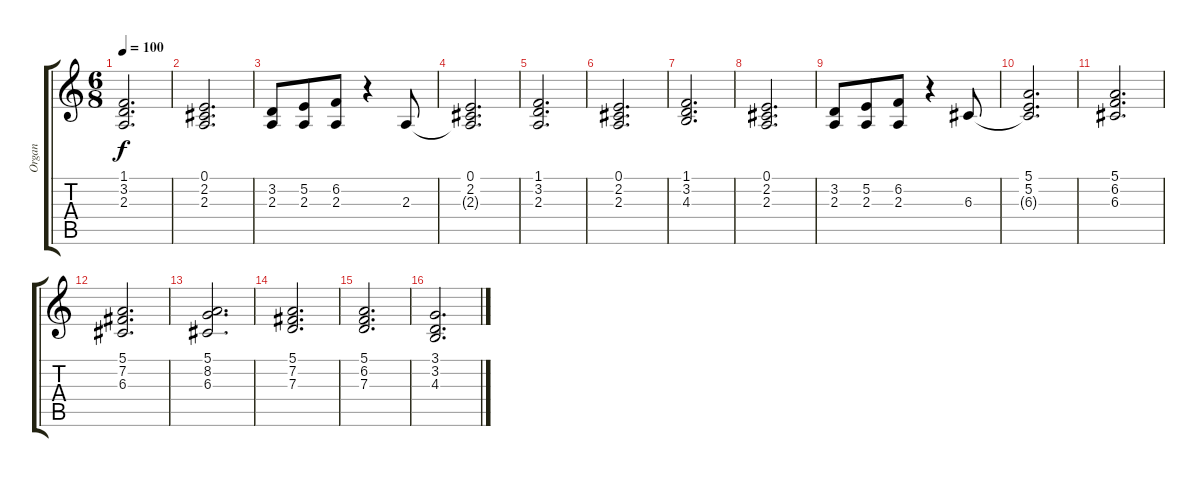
\track ("Organ" "Organ") {instrument percussiveorgan}
\staff {score tabs}
\tuning (E4 B3 G3 D3 A2 E2) {hide}
\ts (6 8)
\tempo 100
\clef g2
\ks c
(1.1 3.2 2.3).2{d dy f} |
(0.1 2.2 2.3).2{d} |
(3.2 2.3).8 (5.2 2.3).8 (6.2 2.3).8 r.4 2.3.8 |
(0.1 2.2 2.3{t}).2{d} |
(1.1 3.2 2.3).2{d} |
(0.1 2.2 2.3).2{d} |
(1.1 3.2 4.3).2{d} |
(0.1 2.2 2.3).2{d} |
(3.2 2.3).8 (5.2 2.3).8 (6.2 2.3).8 r.4 6.3.8 |
(5.1 5.2 6.3{t}).2{d} |
(5.1 6.2 6.3).2{d} |
(5.1 7.2 6.3).2{d} |
(5.1 8.2 6.3).2{d} |
(5.1 7.2 7.3).2{d} |
(5.1 6.2 7.3).2{d} |
(3.1 3.2 4.3).2{d}
